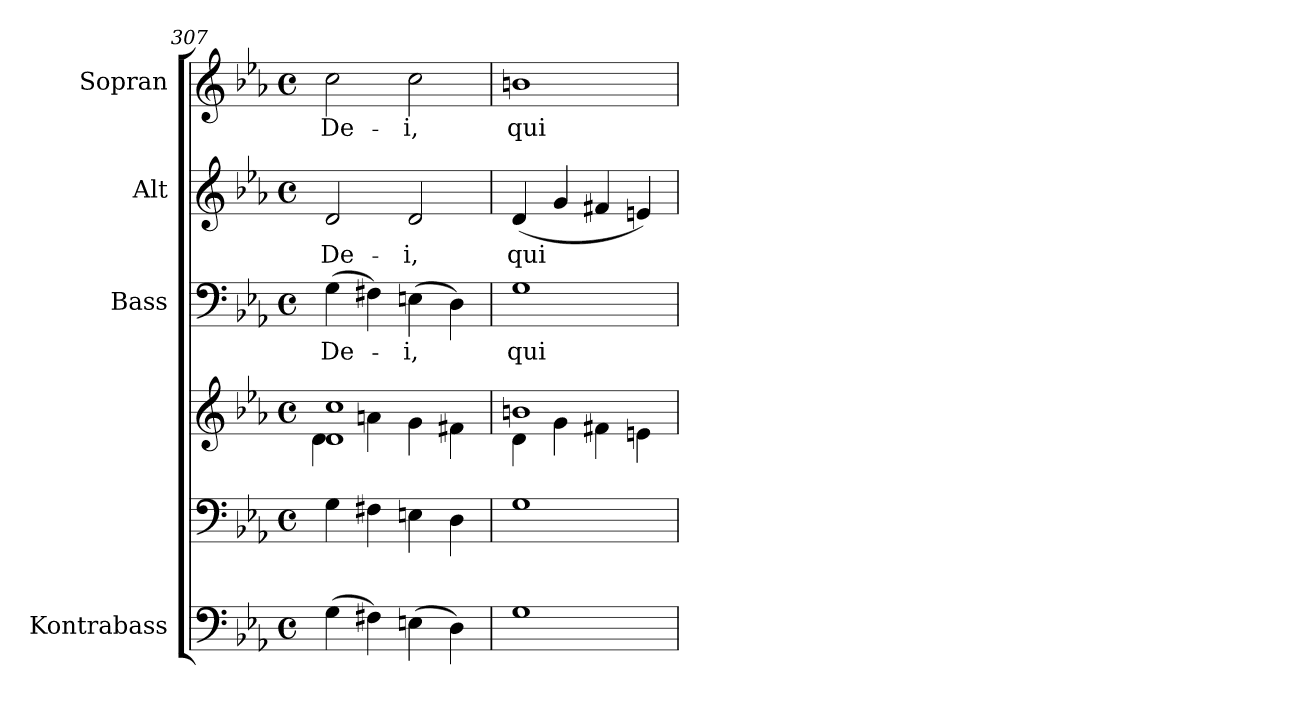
**kern	**kern	**kern	**kern	**text	**kern	**text	**kern	**text
*part5	*part4	*part4	*part3	*part3	*part2	*part2	*part1	*part1
*staff6	*staff5	*staff4	*staff3	*staff3	*staff2	*staff2	*staff1	*staff1
*I"Kontrabass	*	*	*I"Bass	*	*I"Alt	*	*I"Sopran	*
*I'Kb.	*	*	*I'B.	*	*I'A.	*	*I'S.	*
*clefF4	*clefF4	*clefG2	*clefF4	*	*clefG2	*	*clefG2	*
*ITrd7c12	*	*	*	*	*	*	*	*
*k[b-e-a-]	*k[b-e-a-]	*k[b-e-a-]	*k[b-e-a-]	*	*k[b-e-a-]	*	*k[b-e-a-]	*
*E-:	*E-:	*E-:	*E-:	*	*E-:	*	*E-:	*
*M4/4	*M4/4	*M4/4	*M4/4	*	*M4/4	*	*M4/4	*
*met(c)	*met(c)	*met(c)	*met(c)	*	*met(c)	*	*met(c)	*
=307	=307	=307	=307	=307	=307	=307	=307	=307
*	*	*^	*	*	*	*	*	*
!	!	!	!	!	!LO:LY:b	!	!LO:LY:b	!	!LO:LY:b
(>4GG\	4G\	1d 1cc	4d\	(>4G\	De-	2d/	De-	2cc\	De-
4FF#X\)	4F#X\	.	4an\	4F#X\)	.	.	.	.	.
!	!	!	!	!	!LO:LY:b	!	!LO:LY:b	!	!LO:LY:b
(>4EEn\	4En\	.	4g\	(>4En\	-i,	2d/	-i,	2cc\	-i,
4DD\)	4D\	.	4f#X\	4D\)	.	.	.	.	.
=308	=308	=308	=308	=308	=308	=308	=308	=308	=308
!	!	!	!	!	!LO:LY:b	!	!LO:LY:b	!	!LO:LY:b
1GG	1G	1bn	4d\	1G	qui	(<4d/	qui	1bn	qui
.	.	.	4g\	.	.	4g/	.	.	.
.	.	.	4f#X\	.	.	4f#X/	.	.	.
.	.	.	4en\	.	.	4en/)	.	.	.
*	*	*v	*v	*	*	*	*	*	*
=	=	=	=	=	=	=	=	=
*-	*-	*-	*-	*-	*-	*-	*-	*-
